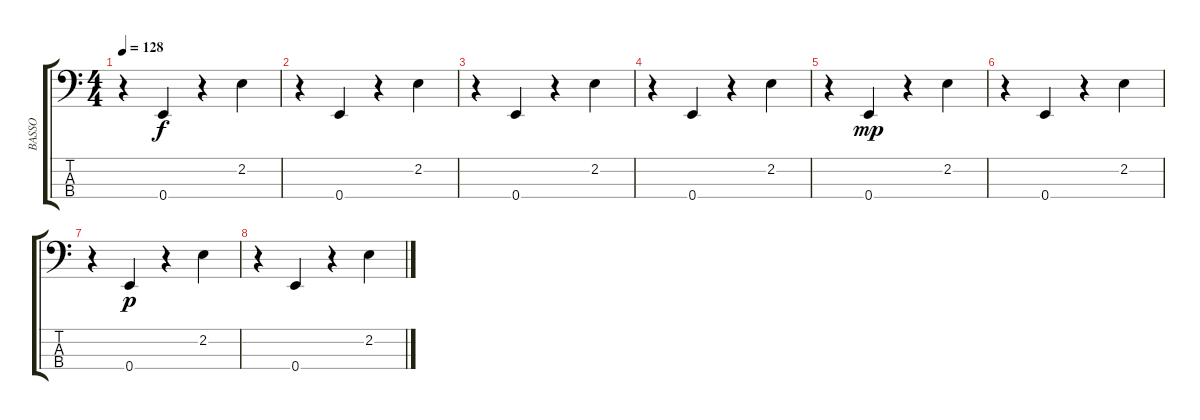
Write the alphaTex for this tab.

\track ("BASSO" "BASSO") {instrument electricbassfinger}
\staff {score tabs}
\tuning (G2 D2 A1 E1) {hide}
\ts (4 4)
\tempo 128
\clef f4
\ks c
r.4{dy f} 0.4.4 r.4 2.2.4 |
r.4 0.4.4 r.4 2.2.4 |
r.4 0.4.4 r.4 2.2.4 |
r.4 0.4.4 r.4 2.2.4 |
r.4 0.4.4{dy mp} r.4 2.2.4 |
r.4 0.4.4 r.4 2.2.4 |
r.4 0.4.4{dy p} r.4 2.2.4 |
r.4 0.4.4 r.4 2.2.4
